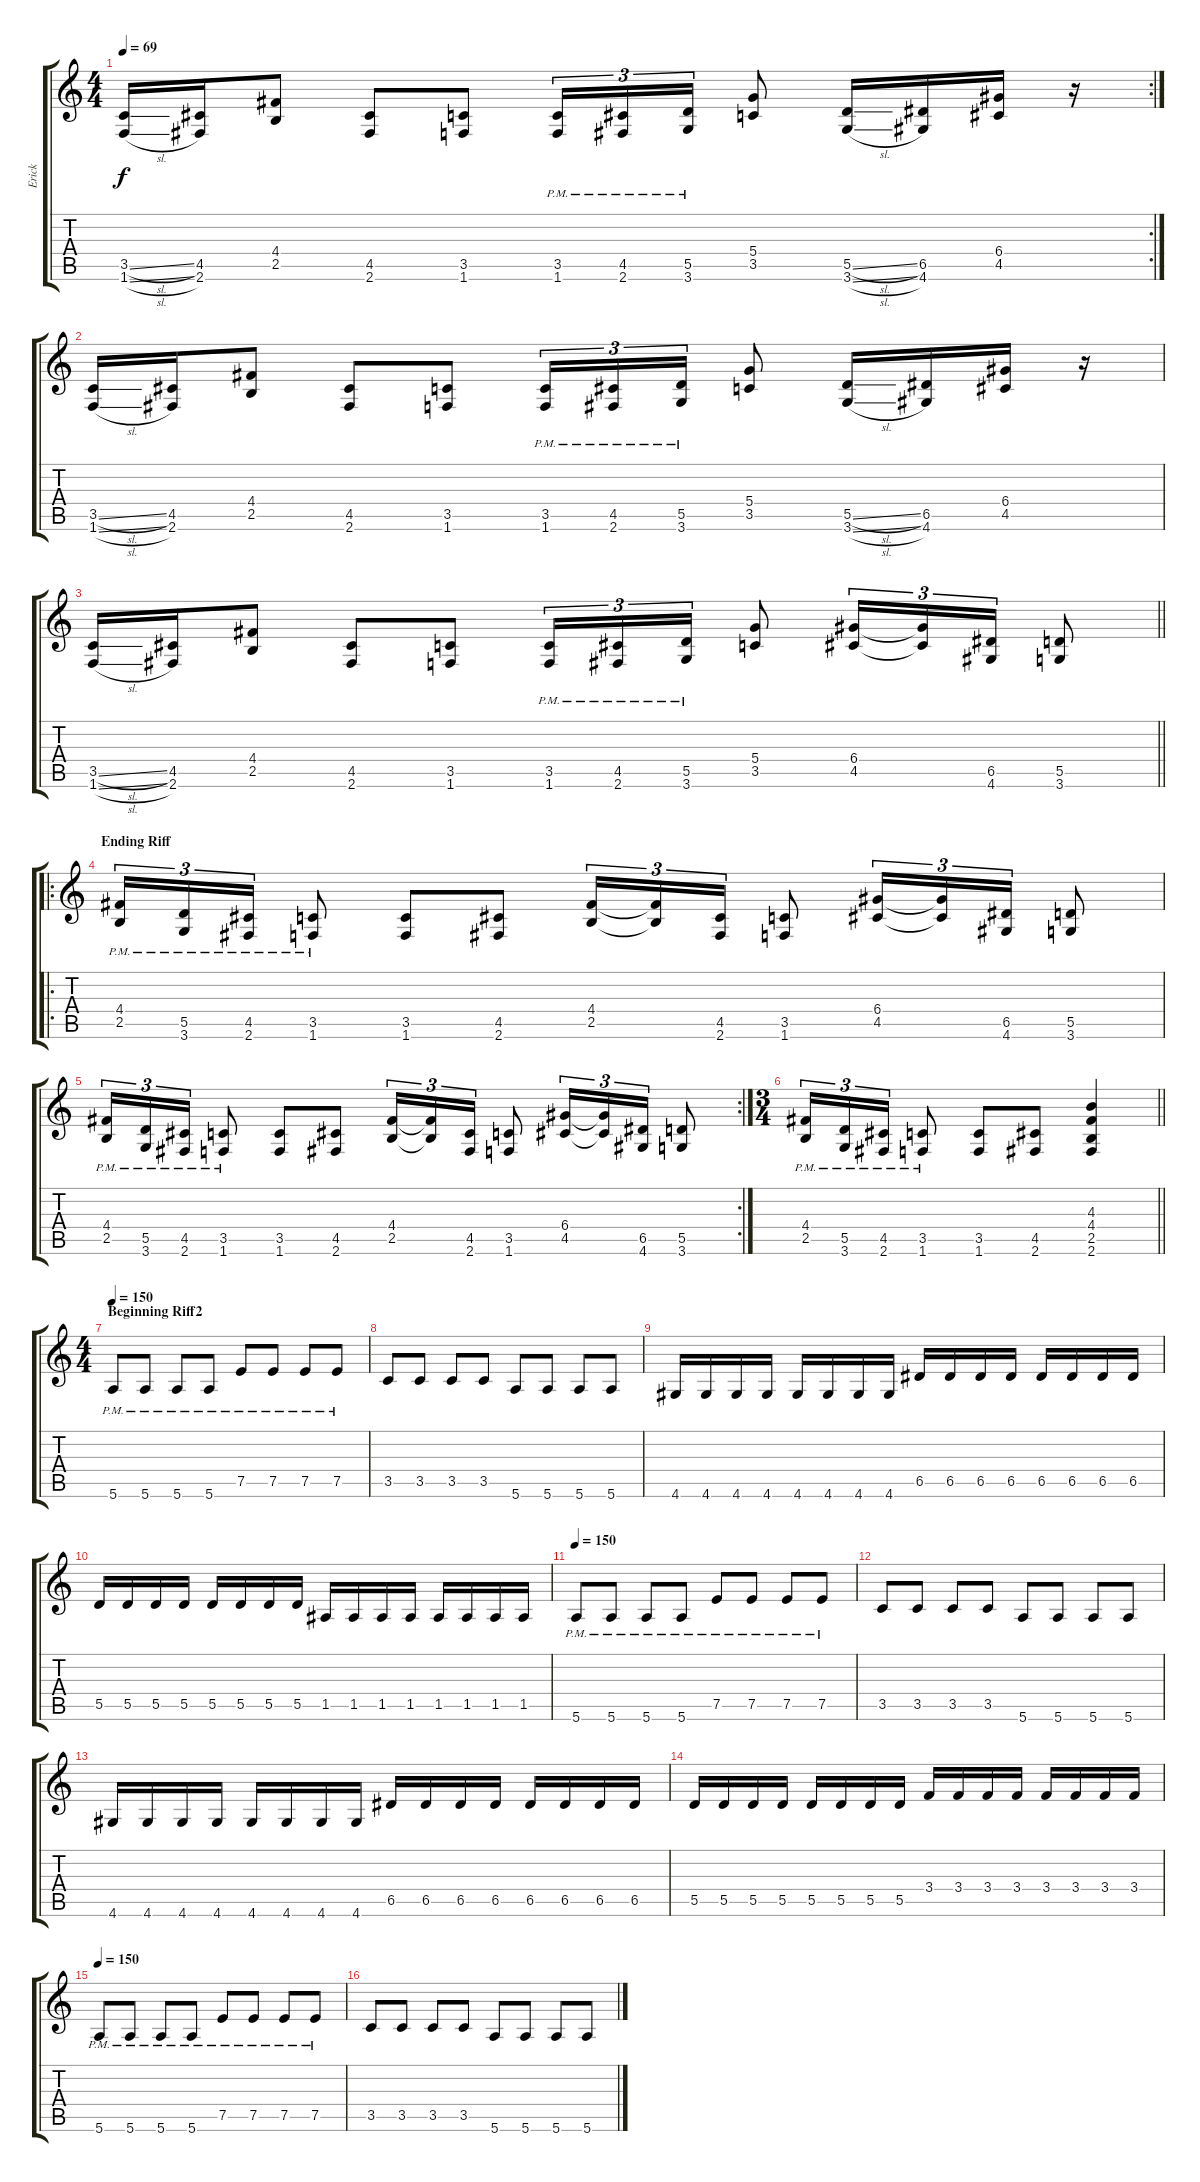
\track ("Erick" "Erick") {instrument distortionguitar}
\staff {score tabs}
\tuning (E4 B3 G3 D3 A2 E2) {hide}
\rc 2
\ts (4 4)
\tempo 69
\clef g2
\ks c
(3.5{sl} 1.6{sl}).16{dy f} (4.5 2.6).16 (4.4 2.5).8 (4.5 2.6).8 (3.5 1.6).8 (3.5{pm} 1.6{pm}).16{tu (3 2)} (4.5{pm} 2.6{pm}).16{tu (3 2)} (5.5{pm} 3.6{pm}).16{tu (3 2)} (5.4 3.5).8 (5.5{sl} 3.6{sl}).16 (6.5 4.6).16 (6.4 4.5).16 r.16 |
(3.5{sl} 1.6{sl}).16 (4.5 2.6).16 (4.4 2.5).8 (4.5 2.6).8 (3.5 1.6).8 (3.5{pm} 1.6{pm}).16{tu (3 2)} (4.5{pm} 2.6{pm}).16{tu (3 2)} (5.5{pm} 3.6{pm}).16{tu (3 2)} (5.4 3.5).8 (5.5{sl} 3.6{sl}).16 (6.5 4.6).16 (6.4 4.5).16 r.16 |
\barLineRight lightlight
(3.5{sl} 1.6{sl}).16 (4.5 2.6).16 (4.4 2.5).8 (4.5 2.6).8 (3.5 1.6).8 (3.5{pm} 1.6{pm}).16{tu (3 2)} (4.5{pm} 2.6{pm}).16{tu (3 2)} (5.5{pm} 3.6{pm}).16{tu (3 2)} (5.4 3.5).8 (6.4 4.5).16{tu (3 2)} (6.4{t} 4.5{t}).16{tu (3 2)} (6.5 4.6).16{tu (3 2)} (5.5 3.6).8 |
\ro
\section ("" "Ending Riff")
(4.4{pm} 2.5{pm}).16{tu (3 2)} (5.5{pm} 3.6{pm}).16{tu (3 2)} (4.5{pm} 2.6{pm}).16{tu (3 2)} (3.5{pm} 1.6{pm}).8 (3.5 1.6).8 (4.5 2.6).8 (4.4 2.5).16{tu (3 2)} (4.4{t} 2.5{t}).16{tu (3 2)} (4.5 2.6).16{tu (3 2)} (3.5 1.6).8 (6.4 4.5).16{tu (3 2)} (6.4{t} 4.5{t}).16{tu (3 2)} (6.5 4.6).16{tu (3 2)} (5.5 3.6).8 |
\rc 2
(4.4{pm} 2.5{pm}).16{tu (3 2)} (5.5{pm} 3.6{pm}).16{tu (3 2)} (4.5{pm} 2.6{pm}).16{tu (3 2)} (3.5{pm} 1.6{pm}).8 (3.5 1.6).8 (4.5 2.6).8 (4.4 2.5).16{tu (3 2)} (4.4{t} 2.5{t}).16{tu (3 2)} (4.5 2.6).16{tu (3 2)} (3.5 1.6).8 (6.4 4.5).16{tu (3 2)} (6.4{t} 4.5{t}).16{tu (3 2)} (6.5 4.6).16{tu (3 2)} (5.5 3.6).8 |
\ts (3 4)
\barLineRight lightlight
(4.4{pm} 2.5{pm}).16{tu (3 2)} (5.5{pm} 3.6{pm}).16{tu (3 2)} (4.5{pm} 2.6{pm}).16{tu (3 2)} (3.5{pm} 1.6{pm}).8 (3.5 1.6).8 (4.5 2.6).8 (4.3 4.4 2.5 2.6).4 |
\ts (4 4)
\section ("" "Beginning Riff2")
\tempo 150
5.6{pm}.8 5.6{pm}.8 5.6{pm}.8 5.6{pm}.8 7.5{pm}.8 7.5{pm}.8 7.5{pm}.8 7.5{pm}.8 |
3.5.8 3.5.8 3.5.8 3.5.8 5.6.8 5.6.8 5.6.8 5.6.8 |
4.6.16 4.6.16 4.6.16 4.6.16 4.6.16 4.6.16 4.6.16 4.6.16 6.5.16 6.5.16 6.5.16 6.5.16 6.5.16 6.5.16 6.5.16 6.5.16 |
5.5.16 5.5.16 5.5.16 5.5.16 5.5.16 5.5.16 5.5.16 5.5.16 1.5.16 1.5.16 1.5.16 1.5.16 1.5.16 1.5.16 1.5.16 1.5.16 |
\tempo 150
5.6{pm}.8 5.6{pm}.8 5.6{pm}.8 5.6{pm}.8 7.5{pm}.8 7.5{pm}.8 7.5{pm}.8 7.5{pm}.8 |
3.5.8 3.5.8 3.5.8 3.5.8 5.6.8 5.6.8 5.6.8 5.6.8 |
4.6.16 4.6.16 4.6.16 4.6.16 4.6.16 4.6.16 4.6.16 4.6.16 6.5.16 6.5.16 6.5.16 6.5.16 6.5.16 6.5.16 6.5.16 6.5.16 |
5.5.16 5.5.16 5.5.16 5.5.16 5.5.16 5.5.16 5.5.16 5.5.16 3.4.16 3.4.16 3.4.16 3.4.16 3.4.16 3.4.16 3.4.16 3.4.16 |
\tempo 150
5.6{pm}.8 5.6{pm}.8 5.6{pm}.8 5.6{pm}.8 7.5{pm}.8 7.5{pm}.8 7.5{pm}.8 7.5{pm}.8 |
3.5.8 3.5.8 3.5.8 3.5.8 5.6.8 5.6.8 5.6.8 5.6.8
